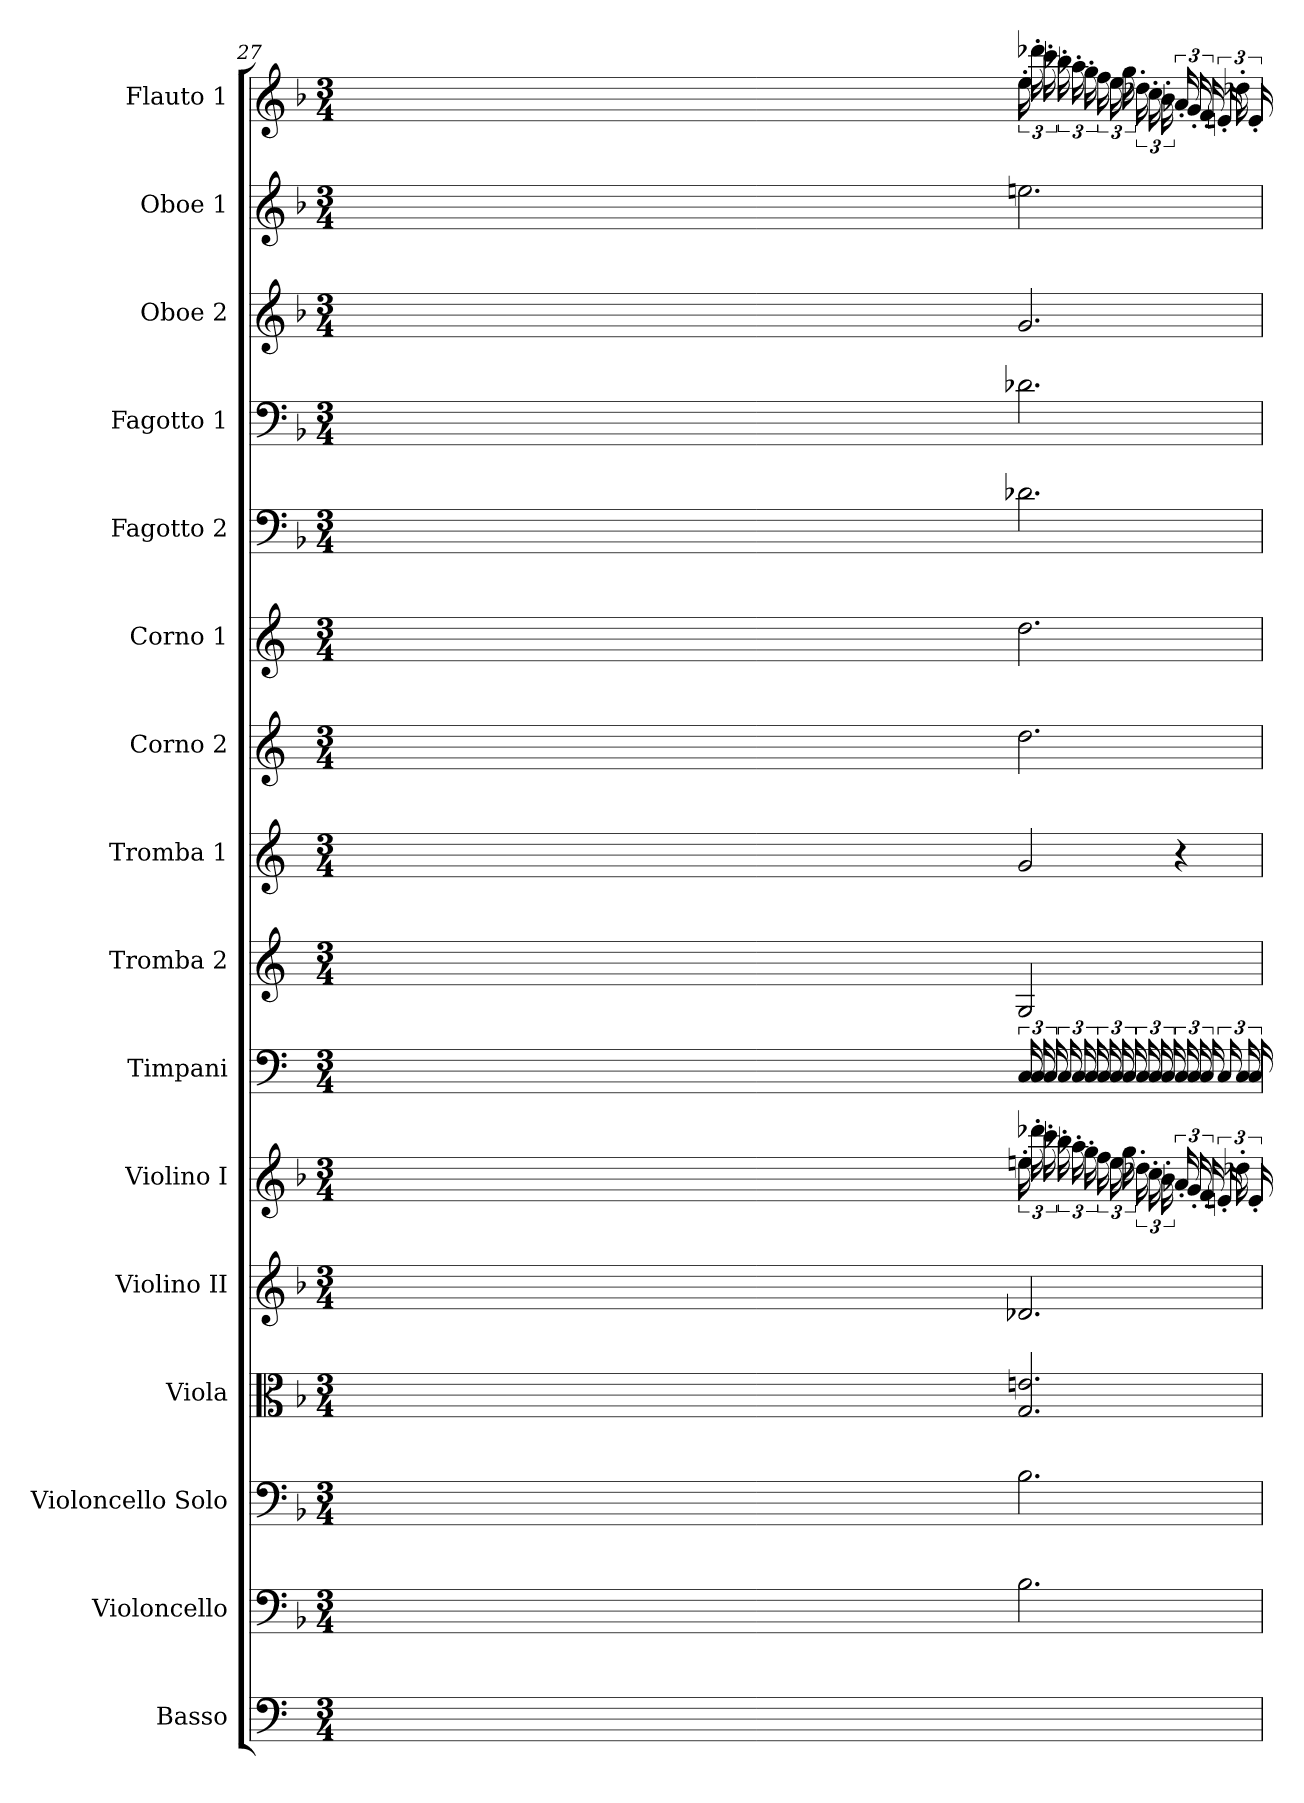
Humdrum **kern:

**kern	**kern	**kern	**kern	**kern	**kern	**kern	**kern	**kern	**kern	**kern	**kern	**kern	**kern	**kern	**kern
*part16	*part15	*part14	*part13	*part12	*part11	*part10	*part9	*part8	*part7	*part6	*part5	*part4	*part3	*part2	*part1
*staff16	*staff15	*staff14	*staff13	*staff12	*staff11	*staff10	*staff9	*staff8	*staff7	*staff6	*staff5	*staff4	*staff3	*staff2	*staff1
*I"Basso	*I"Violoncello	*I"Violoncello Solo	*I"Viola	*I"Violino II	*I"Violino I	*I"Timpani	*I"Tromba 2	*I"Tromba 1	*I"Corno 2	*I"Corno 1	*I"Fagotto 2	*I"Fagotto 1	*I"Oboe 2	*I"Oboe 1	*I"Flauto 1
*	*I'Vc	*I'Vc	*I'Vla	*I'Vln	*I'Vln	*	*	*	*	*	*	*	*I'Ob	*I'Ob	*I'Fl
*clefF4	*clefF4	*clefF4	*clefC3	*clefG2	*clefG2	*clefF4	*clefG2	*clefG2	*clefG2	*clefG2	*clefF4	*clefF4	*clefG2	*clefG2	*clefG2
*ITrd7c12	*	*	*	*	*	*	*ITrd1c2	*ITrd1c2	*ITrd4c7	*ITrd4c7	*	*	*	*	*
*	*k[b-]	*k[b-]	*k[b-]	*k[b-]	*k[b-]	*	*	*	*	*	*k[b-]	*k[b-]	*k[b-]	*k[b-]	*k[b-]
*M3/4	*M3/4	*M3/4	*M3/4	*M3/4	*M3/4	*M3/4	*M3/4	*M3/4	*M3/4	*M3/4	*M3/4	*M3/4	*M3/4	*M3/4	*M3/4
=27	=27	=27	=27	=27	=27	=27	=27	=27	=27	=27	=27	=27	=27	=27	=27
1ryy	1ryy	1ryy	1ryy	1ryy	1ryy	1ryy	1ryy	1ryy	1ryy	1ryy	1ryy	1ryy	1ryy	1ryy	1ryy
1ryy	1ryy	1ryy	1ryy	1ryy	1ryy	1ryy	1ryy	1ryy	1ryy	1ryy	1ryy	1ryy	1ryy	1ryy	1ryy
1ryy	1ryy	1ryy	1ryy	1ryy	1ryy	1ryy	1ryy	1ryy	1ryy	1ryy	1ryy	1ryy	1ryy	1ryy	1ryy
1ryy	1ryy	1ryy	1ryy	1ryy	1ryy	1ryy	1ryy	1ryy	1ryy	1ryy	1ryy	1ryy	1ryy	1ryy	1ryy
1ryy	1ryy	1ryy	1ryy	1ryy	1ryy	1ryy	1ryy	1ryy	1ryy	1ryy	1ryy	1ryy	1ryy	1ryy	1ryy
1ryy	1ryy	1ryy	1ryy	1ryy	1ryy	1ryy	1ryy	1ryy	1ryy	1ryy	1ryy	1ryy	1ryy	1ryy	1ryy
1ryy	1ryy	1ryy	1ryy	1ryy	1ryy	1ryy	1ryy	1ryy	1ryy	1ryy	1ryy	1ryy	1ryy	1ryy	1ryy
1ryy	1ryy	1ryy	1ryy	1ryy	1ryy	1ryy	1ryy	1ryy	1ryy	1ryy	1ryy	1ryy	1ryy	1ryy	1ryy
1ryy	1ryy	1ryy	1ryy	1ryy	1ryy	1ryy	1ryy	1ryy	1ryy	1ryy	1ryy	1ryy	1ryy	1ryy	1ryy
1ryy	1ryy	1ryy	1ryy	1ryy	1ryy	1ryy	1ryy	1ryy	1ryy	1ryy	1ryy	1ryy	1ryy	1ryy	1ryy
1ryy	1ryy	1ryy	1ryy	1ryy	1ryy	1ryy	1ryy	1ryy	1ryy	1ryy	1ryy	1ryy	1ryy	1ryy	1ryy
1ryy	1ryy	1ryy	1ryy	1ryy	1ryy	1ryy	1ryy	1ryy	1ryy	1ryy	1ryy	1ryy	1ryy	1ryy	1ryy
1ryy	1ryy	1ryy	1ryy	1ryy	1ryy	1ryy	1ryy	1ryy	1ryy	1ryy	1ryy	1ryy	1ryy	1ryy	1ryy
1ryy	1ryy	1ryy	1ryy	1ryy	1ryy	1ryy	1ryy	1ryy	1ryy	1ryy	1ryy	1ryy	1ryy	1ryy	1ryy
1ryy	1ryy	1ryy	1ryy	1ryy	1ryy	1ryy	1ryy	1ryy	1ryy	1ryy	1ryy	1ryy	1ryy	1ryy	1ryy
1ryy	1ryy	1ryy	1ryy	1ryy	1ryy	1ryy	1ryy	1ryy	1ryy	1ryy	1ryy	1ryy	1ryy	1ryy	1ryy
1ryy	1ryy	1ryy	1ryy	1ryy	1ryy	1ryy	1ryy	1ryy	1ryy	1ryy	1ryy	1ryy	1ryy	1ryy	1ryy
1ryy	1ryy	1ryy	1ryy	1ryy	1ryy	1ryy	1ryy	1ryy	1ryy	1ryy	1ryy	1ryy	1ryy	1ryy	1ryy
1ryy	1ryy	1ryy	1ryy	1ryy	1ryy	1ryy	1ryy	1ryy	1ryy	1ryy	1ryy	1ryy	1ryy	1ryy	1ryy
2.ryy	2.ryy	2.ryy	2.ryy	2.ryy	2.ryy	2.ryy	2.ryy	2.ryy	2.ryy	2.ryy	2.ryy	2.ryy	2.ryy	2.ryy	2.ryy
2.ryy	2.B-	2.B-	2.G 2.en	2.d-X	24een'	24C	2F	2f	2.g	2.g	2.d-X	2.d-X	2.g	2.een	24ee'
.	.	.	.	.	24ddd-X'	24C	.	.	.	.	.	.	.	.	24ddd-X'
.	.	.	.	.	24ccc'	24C	.	.	.	.	.	.	.	.	24ccc'
.	.	.	.	.	24bb-X'	24C	.	.	.	.	.	.	.	.	24bb-X'
.	.	.	.	.	24aa-X'	24C	.	.	.	.	.	.	.	.	24aa-X'
.	.	.	.	.	24gg'	24C	.	.	.	.	.	.	.	.	24gg'
.	.	.	.	.	24ff	24C	.	.	.	.	.	.	.	.	24ff
.	.	.	.	.	24ee	24C	.	.	.	.	.	.	.	.	24ee
.	.	.	.	.	24gg	24C	.	.	.	.	.	.	.	.	24gg
.	.	.	.	.	24dd-X'	24C	.	.	.	.	.	.	.	.	24dd-X'
.	.	.	.	.	24cc'	24C	.	.	.	.	.	.	.	.	24cc'
.	.	.	.	.	24b-'	24C	.	.	.	.	.	.	.	.	24b-'
.	.	.	.	.	24a-X'	24C	4ryy	4r	.	.	.	.	.	.	24a-X'
.	.	.	.	.	24g'	24C	.	.	.	.	.	.	.	.	24g'
.	.	.	.	.	24f'	24C	.	.	.	.	.	.	.	.	24f'
.	.	.	.	.	24en'	24C	.	.	.	.	.	.	.	.	24en'
.	.	.	.	.	24dd-X'	24C	.	.	.	.	.	.	.	.	24dd-X'
.	.	.	.	.	24e'	24C	.	.	.	.	.	.	.	.	24e'
=	=	=	=	=	=	=	=	=	=	=	=	=	=	=	=
*-	*-	*-	*-	*-	*-	*-	*-	*-	*-	*-	*-	*-	*-	*-	*-
